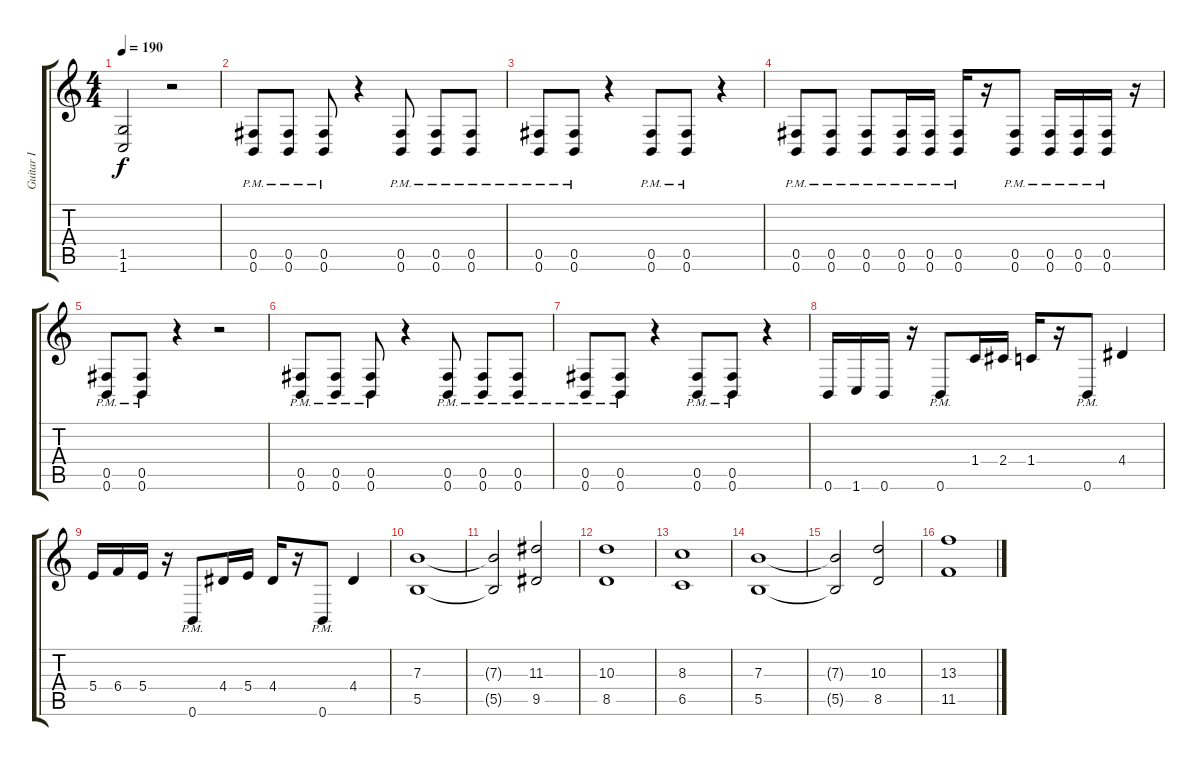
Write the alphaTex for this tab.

\track ("Guitar I" "Guitar I") {instrument distortionguitar}
\staff {score tabs}
\tuning (Db4 Ab3 E3 B2 Gb2 B1) {hide}
\ts (4 4)
\tempo 190
\clef g2
\ks c
(1.5 1.6).2{dy f} r.2 |
(0.5{pm} 0.6{pm}).8 (0.5{pm} 0.6{pm}).8 (0.5{pm} 0.6{pm}).8 r.4 (0.5{pm} 0.6{pm}).8 (0.5{pm} 0.6{pm}).8 (0.5{pm} 0.6{pm}).8 |
(0.5{pm} 0.6{pm}).8 (0.5{pm} 0.6{pm}).8 r.4 (0.5{pm} 0.6{pm}).8 (0.5{pm} 0.6{pm}).8 r.4 |
(0.5{pm} 0.6{pm}).8 (0.5{pm} 0.6{pm}).8 (0.5{pm} 0.6{pm}).8 (0.5{pm} 0.6{pm}).16 (0.5{pm} 0.6{pm}).16 (0.5{pm} 0.6{pm}).16 r.16 (0.5{pm} 0.6{pm}).8 (0.5{pm} 0.6{pm}).16 (0.5{pm} 0.6{pm}).16 (0.5{pm} 0.6{pm}).16 r.16 |
(0.5{pm} 0.6{pm}).8 (0.5{pm} 0.6{pm}).8 r.4 r.2 |
(0.5{pm} 0.6{pm}).8 (0.5{pm} 0.6{pm}).8 (0.5{pm} 0.6{pm}).8 r.4 (0.5{pm} 0.6{pm}).8 (0.5{pm} 0.6{pm}).8 (0.5{pm} 0.6{pm}).8 |
(0.5{pm} 0.6{pm}).8 (0.5{pm} 0.6{pm}).8 r.4 (0.5{pm} 0.6{pm}).8 (0.5{pm} 0.6{pm}).8 r.4 |
0.6.16 1.6.16 0.6.16 r.16 0.6{pm}.8 1.4.16 2.4.16 1.4.16 r.16 0.6{pm}.8 4.4.4 |
5.4.16 6.4.16 5.4.16 r.16 0.6{pm}.8 4.4.16 5.4.16 4.4.16 r.16 0.6{pm}.8 4.4.4 |
(7.3 5.5).1 |
(7.3{t} 5.5{t}).2 (11.3 9.5).2 |
(10.3 8.5).1 |
(8.3 6.5).1 |
(7.3 5.5).1 |
(7.3{t} 5.5{t}).2 (10.3 8.5).2 |
(13.3 11.5).1
